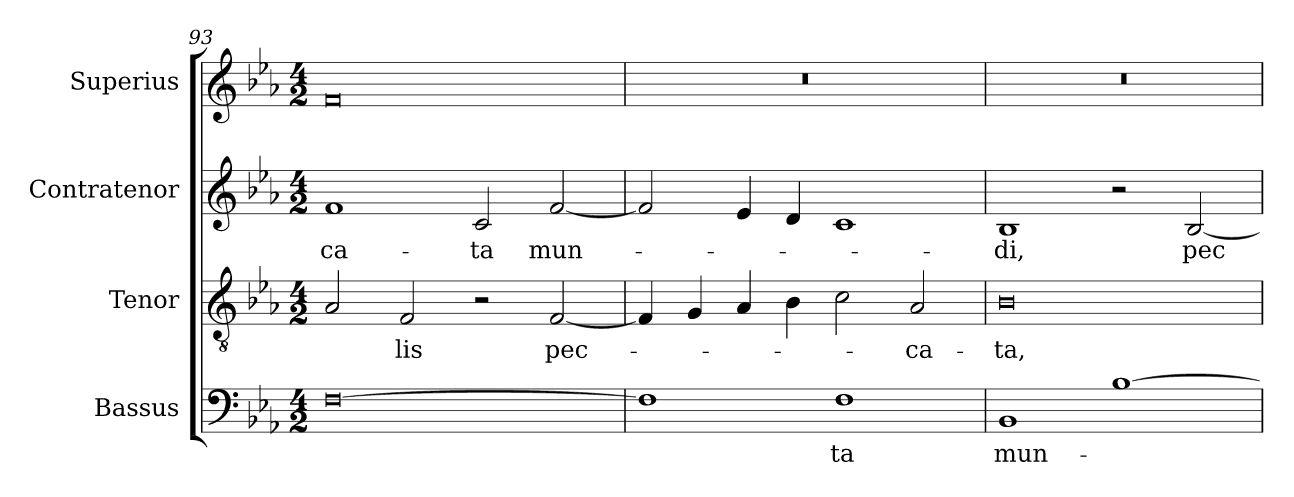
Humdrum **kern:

**kern	**text	**kern	**text	**kern	**text	**kern
*part4	*part4	*part3	*part3	*part2	*part2	*part1
*staff4	*staff4	*staff3	*staff3	*staff2	*staff2	*staff1
*I"Bassus	*	*I"Tenor	*	*I"Contratenor	*	*I"Superius
*I'B.	*	*I'T.	*	*	*	*
*clefF4	*	*clefGv2	*	*clefG2	*	*clefG2
*	*	*ITrd7c12	*	*ITrd7c12	*	*
*k[b-e-a-]	*	*k[b-e-a-]	*	*k[b-e-a-]	*	*k[b-e-a-]
*E-:	*	*E-:	*	*E-:	*	*E-:
*M4/2	*	*M4/2	*	*M4/2	*	*M4/2
=93	=93	=93	=93	=93	=93	=93
!	!	!	!	!	!LO:LY:b:color=#000000	!
[>0Fi	.	2AA-i/	.	1Fi	-ca-	0fi
!	!	!	!LO:LY:b:color=#000000	!	!	!
.	.	2FFi/	-lis	.	.	.
!	!	!	!	!	!LO:LY:b:color=#000000	!
.	.	2r	.	2Ci/	-ta	.
!	!	!	!LO:LY:b:color=#000000	!	!	!
!	!	!	!	!	!LO:LY:b:color=#000000	!
.	.	[<2FFi/	pec-	[<2Fi/	mun-	.
!!LO:LB:g=z
=94	=94	=94	=94	=94	=94	=94
!	!	!	!	!	!	!LO:N:vis=1
1Fi]	.	4FFi/]	.	2Fi/]	.	0r
.	.	4GGi/	.	.	.	.
.	.	4AA-i/	.	4E-i/	.	.
.	.	4BB-i\	.	4Di/	.	.
!	!LO:LY:b:color=#000000	!	!	!	!	!
1Fi	-ta	2Ci\	.	1Ci	.	.
!	!	!	!LO:LY:b:color=#000000	!	!	!
.	.	2AA-i/	-ca-	.	.	.
=95	=95	=95	=95	=95	=95	=95
!	!LO:LY:b:color=#000000	!	!	!	!	!
!	!	!	!LO:LY:b:color=#000000	!	!	!
!	!	!	!	!	!LO:LY:b:color=#000000	!LO:N:vis=1
1BB-i	mun-	0BB-i	-ta,	1BB-i	-di,	0r
[>1B-i	.	.	.	2r	.	.
!	!	!	!	!	!LO:LY:b:color=#000000	!
.	.	.	.	[<2BB-i/	pec-	.
=	=	=	=	=	=	=
*-	*-	*-	*-	*-	*-	*-
